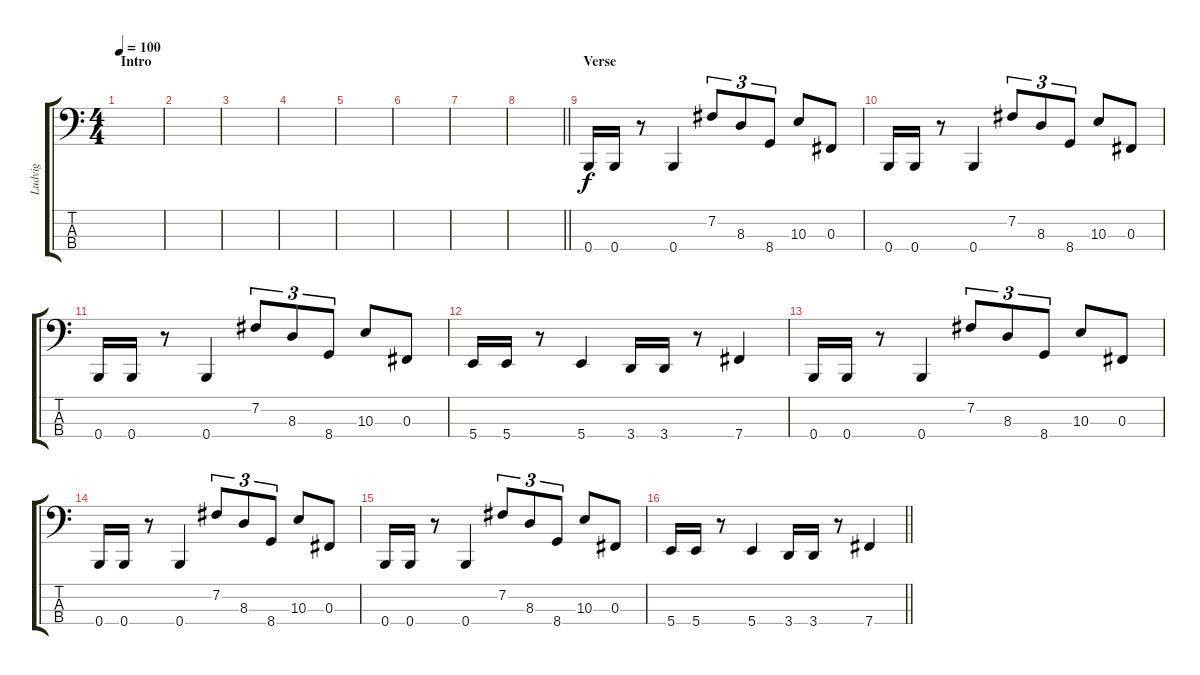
\track ("Ludvig" "Ludvig") {instrument electricbassfinger}
\staff {score tabs}
\tuning (E2 B1 Gb1 B0) {hide}
\ts (4 4)
\section ("" "Intro")
\tempo 100
\clef f4
\ks c
|
|
|
|
|
|
|
\barLineRight lightlight
|
\section ("" "Verse")
0.4.16 0.4.16 r.8 0.4.4 7.2.8{tu (3 2)} 8.3.8{tu (3 2)} 8.4.8{tu (3 2)} 10.3.8 0.3.8 |
0.4.16 0.4.16 r.8 0.4.4 7.2.8{tu (3 2)} 8.3.8{tu (3 2)} 8.4.8{tu (3 2)} 10.3.8 0.3.8 |
0.4.16 0.4.16 r.8 0.4.4 7.2.8{tu (3 2)} 8.3.8{tu (3 2)} 8.4.8{tu (3 2)} 10.3.8 0.3.8 |
5.4.16 5.4.16 r.8 5.4.4 3.4.16 3.4.16 r.8 7.4.4 |
0.4.16 0.4.16 r.8 0.4.4 7.2.8{tu (3 2)} 8.3.8{tu (3 2)} 8.4.8{tu (3 2)} 10.3.8 0.3.8 |
0.4.16 0.4.16 r.8 0.4.4 7.2.8{tu (3 2)} 8.3.8{tu (3 2)} 8.4.8{tu (3 2)} 10.3.8 0.3.8 |
0.4.16 0.4.16 r.8 0.4.4 7.2.8{tu (3 2)} 8.3.8{tu (3 2)} 8.4.8{tu (3 2)} 10.3.8 0.3.8 |
\barLineRight lightlight
5.4.16 5.4.16 r.8 5.4.4 3.4.16 3.4.16 r.8 7.4.4
